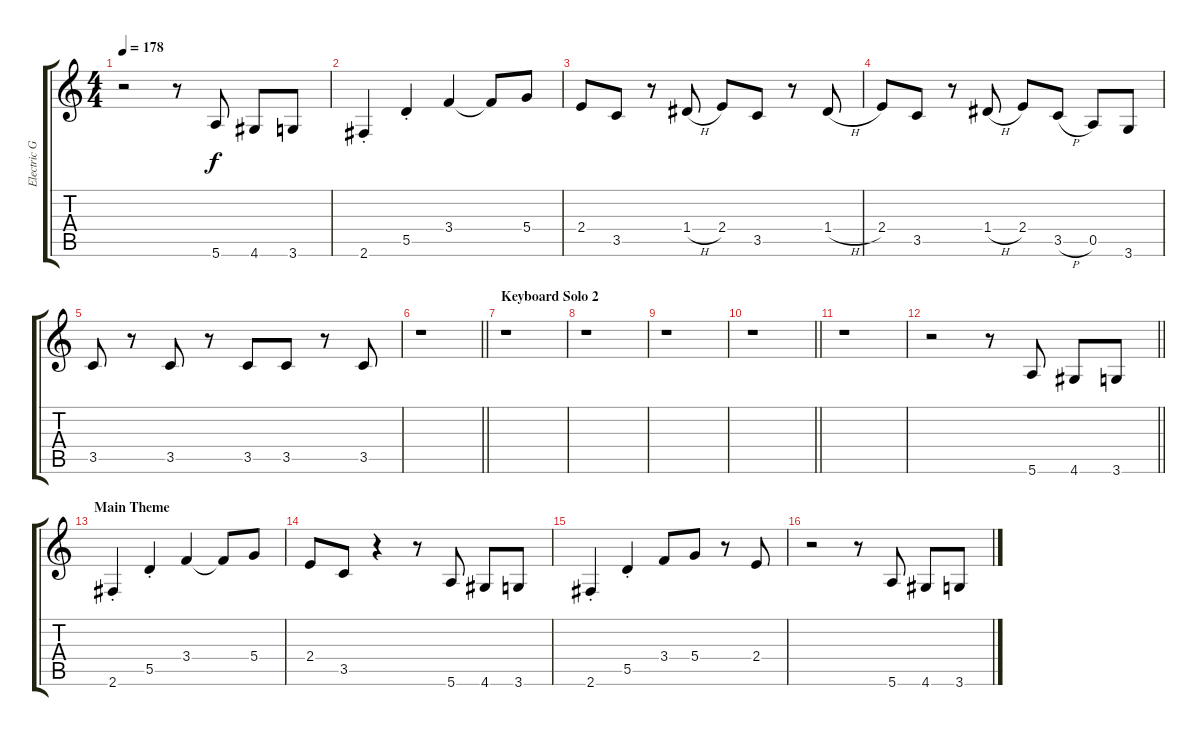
\track ("Electric Guitar" "Electric G") {instrument overdrivenguitar}
\staff {score tabs}
\tuning (E4 B3 G3 D3 A2 E2) {hide}
\ts (4 4)
\tempo 178
\clef g2
\ks c
r.2{dy f} r.8 5.6.8 4.6.8 3.6.8 |
2.6{st}.4 5.5{st}.4 3.4.4 3.4{t}.8 5.4.8 |
2.4.8 3.5.8 r.8 1.4{h}.8 2.4.8 3.5.8 r.8 1.4{h}.8 |
2.4.8 3.5.8 r.8 1.4{h}.8 2.4.8 3.5{h}.8 0.5.8 3.6.8 |
3.5.8 r.8 3.5.8 r.8 3.5.8 3.5.8 r.8 3.5.8 |
\barLineRight lightlight
r.1 |
\section ("" "Keyboard Solo 2")
r.1 |
r.1 |
r.1 |
\barLineRight lightlight
r.1 |
r.1 |
\barLineRight lightlight
r.2 r.8 5.6.8 4.6.8 3.6.8 |
\section ("" "Main Theme")
2.6{st}.4 5.5{st}.4 3.4.4 3.4{t}.8 5.4.8 |
2.4.8 3.5.8 r.4 r.8 5.6.8 4.6.8 3.6.8 |
2.6{st}.4 5.5{st}.4 3.4.8 5.4.8 r.8 2.4.8 |
r.2 r.8 5.6.8 4.6.8 3.6.8
